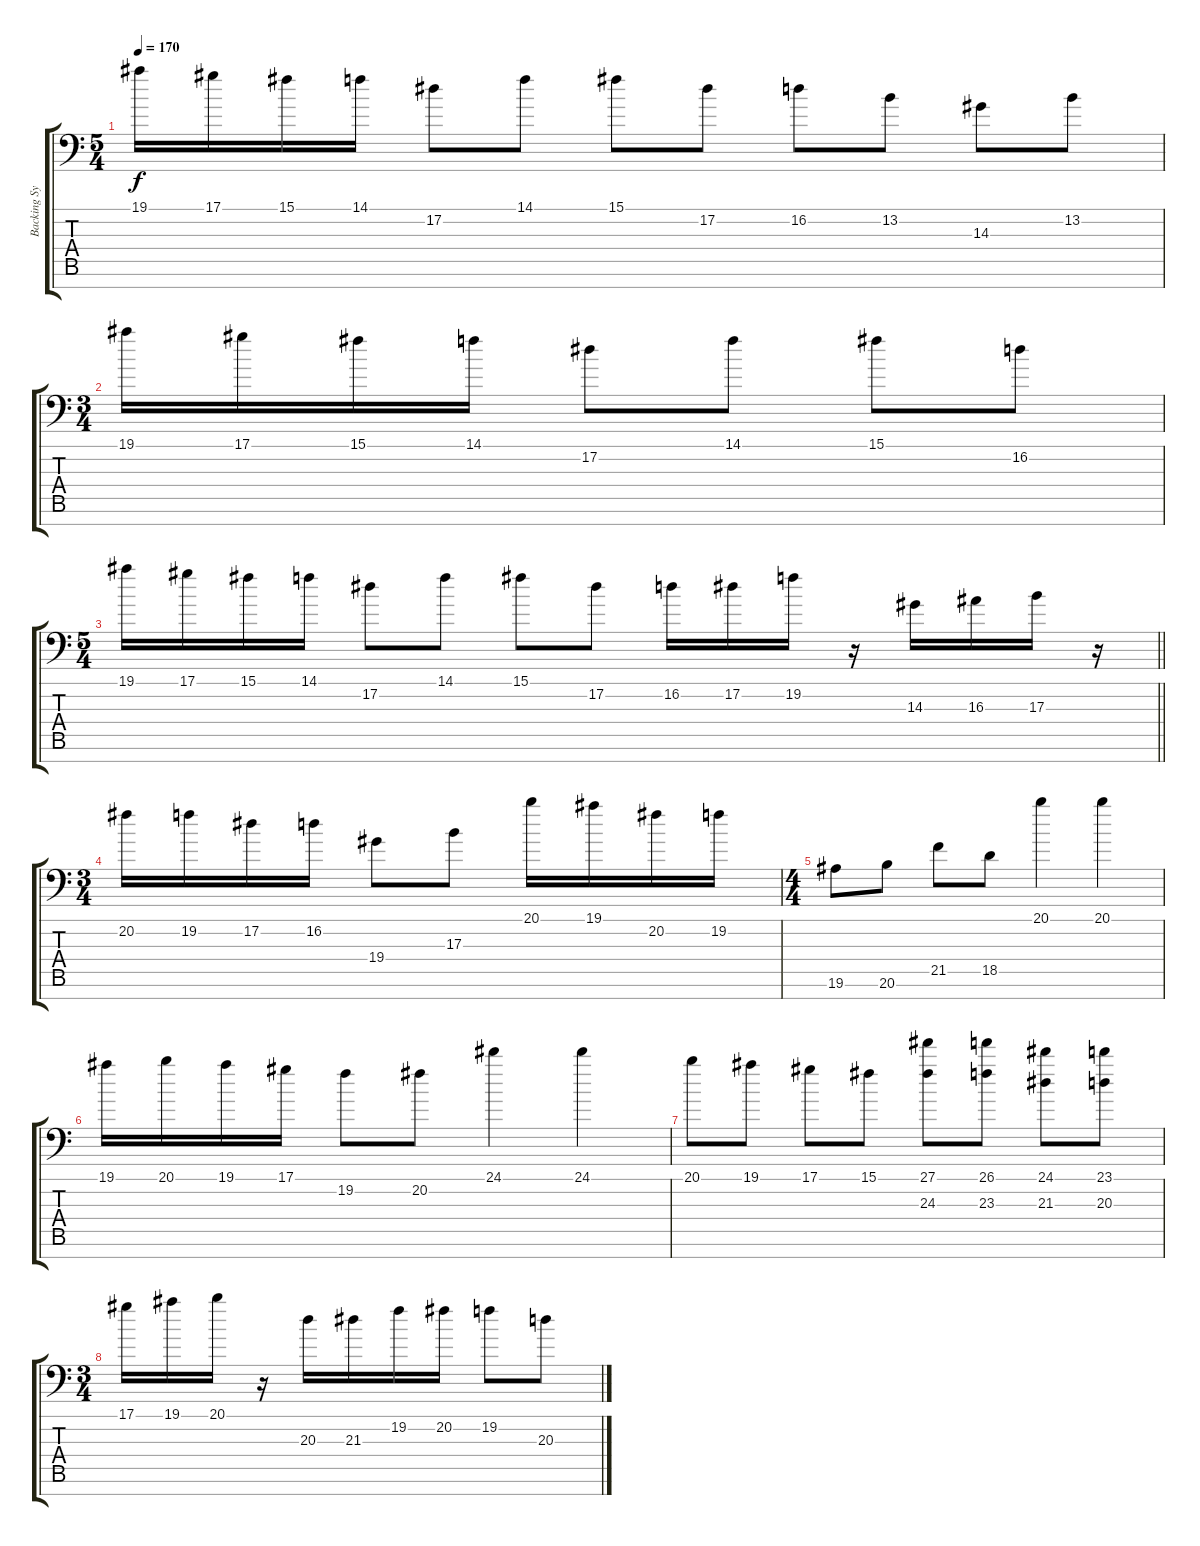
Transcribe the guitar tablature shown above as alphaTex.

\track ("Backing Synth" "Backing Sy") {instrument koto}
\staff {score tabs}
\tuning (Eb4 Bb3 Gb3 Db3 Ab2 Eb2 Ab1) {hide}
\ts (5 4)
\tempo 170
\clef f4
\ks c
19.1.16{dy f} 17.1.16 15.1.16 14.1.16 17.2.8 14.1.8 15.1.8 17.2.8 16.2.8 13.2.8 14.3.8 13.2.8 |
\ts (3 4)
19.1.16 17.1.16 15.1.16 14.1.16 17.2.8 14.1.8 15.1.8 16.2.8 |
\ts (5 4)
\barLineRight lightlight
19.1.16 17.1.16 15.1.16 14.1.16 17.2.8 14.1.8 15.1.8 17.2.8 16.2.16 17.2.16 19.2.16 r.16 14.3.16 16.3.16 17.3.16 r.16 |
\ts (3 4)
20.2.16 19.2.16 17.2.16 16.2.16 19.4.8 17.3.8 20.1.16 19.1.16 20.2.16 19.2.16 |
\ts (4 4)
19.6.8 20.6.8 21.5.8 18.5.8 20.1.4 20.1.4 |
19.1.16 20.1.16 19.1.16 17.1.16 19.2.8 20.2.8 24.1.4 24.1.4 |
20.1.8 19.1.8 17.1.8 15.1.8 (27.1 24.3).8 (26.1 23.3).8 (24.1 21.3).8 (23.1 20.3).8 |
\ts (3 4)
17.1.16 19.1.16 20.1.16 r.16 20.3.16 21.3.16 19.2.16 20.2.16 19.2.8 20.3.8
